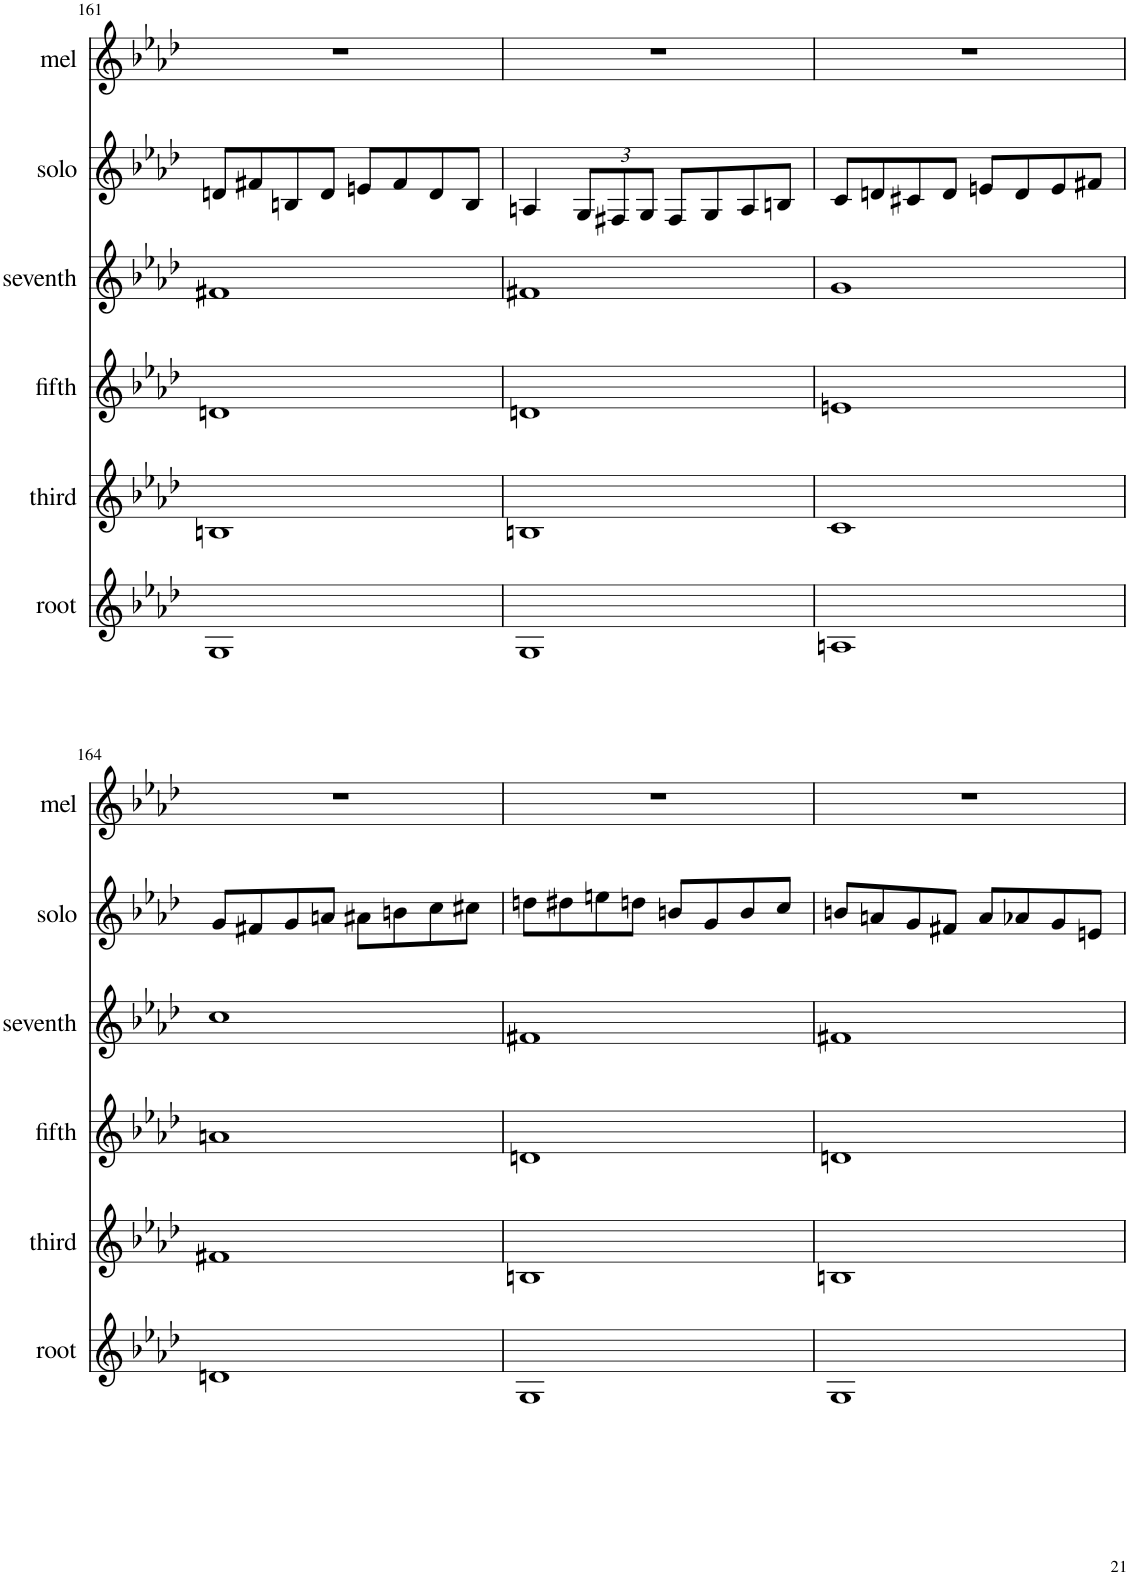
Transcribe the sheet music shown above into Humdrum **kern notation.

**kern	**kern	**kern	**kern	**kern	**kern
*part6	*part5	*part4	*part3	*part2	*part1
*staff6	*staff5	*staff4	*staff3	*staff2	*staff1
*I"root	*I"third	*I"fifth	*I"seventh	*I"solo	*I"mel
*I'root	*I'third	*I'fifth	*I'seventh	*I'solo	*I'mel
!!LO:PB:g=z
*clefG2	*clefG2	*clefG2	*clefG2	*clefG2	*clefG2
*k[b-e-a-d-]	*k[b-e-a-d-]	*k[b-e-a-d-]	*k[b-e-a-d-]	*k[b-e-a-d-]	*k[b-e-a-d-]
*M4/4	*M4/4	*M4/4	*M4/4	*M4/4	*M4/4
=161	=161	=161	=161	=161	=161
1G	1Bn	1dn	1f#X	8dn/L	1r
.	.	.	.	8f#X/	.
.	.	.	.	8Bn/	.
.	.	.	.	8d/J	.
.	.	.	.	8en/L	.
.	.	.	.	8f#/	.
.	.	.	.	8d/	.
.	.	.	.	8B/J	.
=162	=162	=162	=162	=162	=162
1G	1Bn	1dn	1f#X	4An/	1r
*	*	*	*	*Xbrackettup	*
.	.	.	.	12G/L	.
.	.	.	.	12F#X/	.
.	.	.	.	12G/J	.
.	.	.	.	8F#/L	.
.	.	.	.	8G/	.
.	.	.	.	8A/	.
.	.	.	.	8Bn/J	.
=163	=163	=163	=163	=163	=163
1An	1c	1en	1g	8c/L	1r
.	.	.	.	8dn/	.
.	.	.	.	8c#X/	.
.	.	.	.	8d/J	.
.	.	.	.	8en/L	.
.	.	.	.	8d/	.
.	.	.	.	8e/	.
.	.	.	.	8f#X/J	.
!!LO:LB:g=z
=164	=164	=164	=164	=164	=164
1dn	1f#X	1an	1cc	8g/L	1r
.	.	.	.	8f#X/	.
.	.	.	.	8g/	.
.	.	.	.	8an/J	.
.	.	.	.	8a#X\L	.
.	.	.	.	8bn\	.
.	.	.	.	8cc\	.
.	.	.	.	8cc#X\J	.
=165	=165	=165	=165	=165	=165
1G	1Bn	1dn	1f#X	8ddn\L	1r
.	.	.	.	8dd#X\	.
.	.	.	.	8een\	.
.	.	.	.	8ddn\J	.
.	.	.	.	8bn/L	.
.	.	.	.	8g/	.
.	.	.	.	8b/	.
.	.	.	.	8cc/J	.
=166	=166	=166	=166	=166	=166
1G	1Bn	1dn	1f#X	8bn/L	1r
.	.	.	.	8an/	.
.	.	.	.	8g/	.
.	.	.	.	8f#X/J	.
.	.	.	.	8a/L	.
.	.	.	.	8a-X/	.
.	.	.	.	8g/	.
.	.	.	.	8en/J	.
=	=	=	=	=	=
*-	*-	*-	*-	*-	*-
